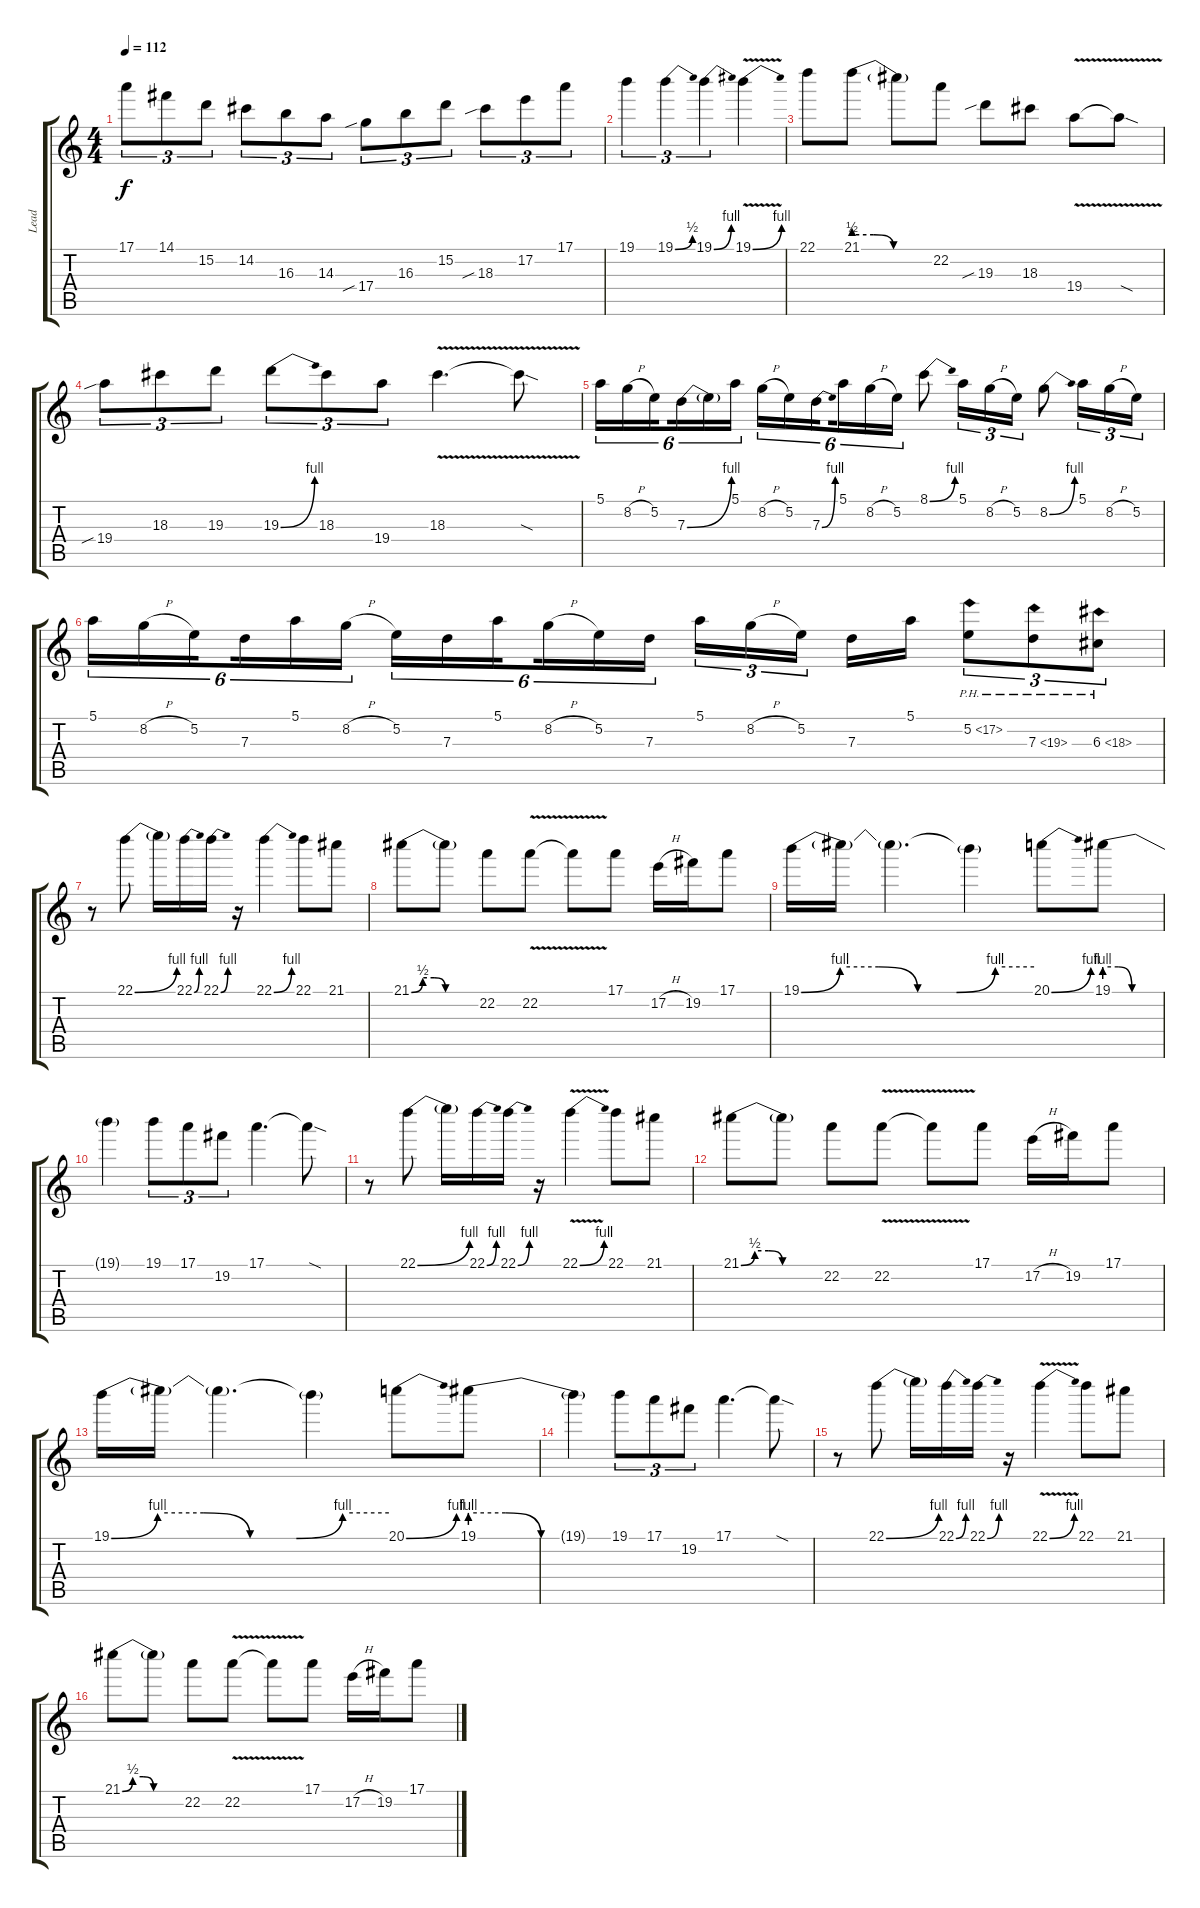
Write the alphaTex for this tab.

\track ("Lead" "Lead") {instrument electricguitarclean}
\staff {score tabs}
\tuning (E4 B3 G3 D3 A2 E2) {hide}
\ts (4 4)
\tempo 112
\clef g2
\ks c
17.1.8{tu (3 2) dy f} 14.1.8{tu (3 2)} 15.2.8{tu (3 2)} 14.2.8{tu (3 2)} 16.3.8{tu (3 2)} 14.3.8{tu (3 2)} 17.4{sib}.8{tu (3 2)} 16.3.8{tu (3 2)} 15.2.8{tu (3 2)} 18.3{sib}.8{tu (3 2)} 17.2.8{tu (3 2)} 17.1.8{tu (3 2)} |
19.1.4{tu (3 2)} 19.1{be (bend 0 0 60 2)}.4{tu (3 2)} 19.1{be (bend 0 0 60 4)}.4{tu (3 2)} 19.1{be (bend 0 0 60 4) v}.4 |
22.1.8 21.1{be (custom 0 2 15 2 30 0 60 0)}.8 21.1{t}.8 22.2.8 19.3{sib}.8 18.3.8 19.4{v}.8 19.4{sod t}.8 |
19.4{sib}.8{tu (3 2)} 18.3.8{tu (3 2)} 19.3.8{tu (3 2)} 19.3{be (bend 0 0 60 4)}.8{tu (3 2)} 18.3.8{tu (3 2)} 19.4.8{tu (3 2)} 18.3{v}.4{d} 18.3{sod t}.8 |
5.1.16{tu (6 4)} 8.2{h}.16{tu (6 4)} 5.2.16{tu (6 4) beam splitsecondary} 7.3{be (bend 0 0 60 4)}.16{tu (6 4)} 7.3{t}.16{tu (6 4)} 5.1.16{tu (6 4)} 8.2{h}.16{tu (6 4)} 5.2.16{tu (6 4)} 7.3{be (bend 0 0 60 4)}.16{tu (6 4) beam splitsecondary} 5.1.16{tu (6 4)} 8.2{h}.16{tu (6 4)} 5.2.16{tu (6 4)} 8.1{be (bend 0 0 60 4)}.8 5.1.16{tu (3 2)} 8.2{h}.16{tu (3 2)} 5.2.16{tu (3 2)} 8.2{be (bend 0 0 60 4)}.8 5.1.16{tu (3 2)} 8.2{h}.16{tu (3 2)} 5.2.16{tu (3 2)} |
5.1.16{tu (6 4)} 8.2{h}.16{tu (6 4)} 5.2.16{tu (6 4) beam splitsecondary} 7.3.16{tu (6 4)} 5.1.16{tu (6 4)} 8.2{h}.16{tu (6 4)} 5.2.16{tu (6 4)} 7.3.16{tu (6 4)} 5.1.16{tu (6 4) beam splitsecondary} 8.2{h}.16{tu (6 4)} 5.2.16{tu (6 4)} 7.3.16{tu (6 4)} 5.1.16{tu (3 2)} 8.2{h}.16{tu (3 2)} 5.2.16{tu (3 2) beam splitsecondary} 7.3.16 5.1.16 5.2{ph 12}.8{tu (3 2)} 7.3{ph 12}.8{tu (3 2)} 6.3{ph 12}.8{tu (3 2)} |
r.8 22.1{be (bend 0 0 60 4)}.8 22.1{t}.16 22.1{be (bend 0 0 60 4)}.16 22.1{be (bend 0 0 60 4)}.16 r.16 22.1{be (bend 0 0 60 4)}.4 22.1.8 21.1.8 |
21.1{be (custom 0 0 10 2 20 2 30 0 60 0)}.8 21.1{t}.8 22.2.8 22.2{v}.8 22.2{t}.8 17.1.8 17.2{h}.16 19.2.16 17.1.8 |
19.1{be (custom 0 0 10 4 20 4 30 0 40 0 50 4 60 4)}.16 19.1{t}.16 19.1{t}.4{d} 19.1{t}.4 20.1{be (bend 0 0 60 4)}.8 19.1{be (custom 0 4 15 4 30 0 60 0)}.8 |
19.1{t}.4 19.1.8{tu (3 2)} 17.1.8{tu (3 2)} 19.2.8{tu (3 2)} 17.1.4{d} 17.1{sod t}.8 |
r.8 22.1{be (bend 0 0 60 4)}.8 22.1{t}.16 22.1{be (bend 0 0 60 4)}.16 22.1{be (bend 0 0 60 4)}.16 r.16 22.1{be (bend 0 0 60 4) v}.4 22.1.8 21.1.8 |
21.1{be (custom 0 0 10 2 20 2 30 0 60 0)}.8 21.1{t}.8 22.2.8 22.2{v}.8 22.2{t}.8 17.1.8 17.2{h}.16 19.2.16 17.1.8 |
19.1{be (custom 0 0 10 4 20 4 30 0 40 0 50 4 60 4)}.16 19.1{t}.16 19.1{t}.4{d} 19.1{t}.4 20.1{be (bend 0 0 60 4)}.8 19.1{be (custom 0 4 15 4 30 0 60 0)}.8 |
19.1{t}.4 19.1.8{tu (3 2)} 17.1.8{tu (3 2)} 19.2.8{tu (3 2)} 17.1.4{d} 17.1{sod t}.8 |
r.8 22.1{be (bend 0 0 60 4)}.8 22.1{t}.16 22.1{be (bend 0 0 60 4)}.16 22.1{be (bend 0 0 60 4)}.16 r.16 22.1{be (bend 0 0 60 4) v}.4 22.1.8 21.1.8 |
21.1{be (custom 0 0 10 2 20 2 30 0 60 0)}.8 21.1{t}.8 22.2.8 22.2{v}.8 22.2{t}.8 17.1.8 17.2{h}.16 19.2.16 17.1.8
